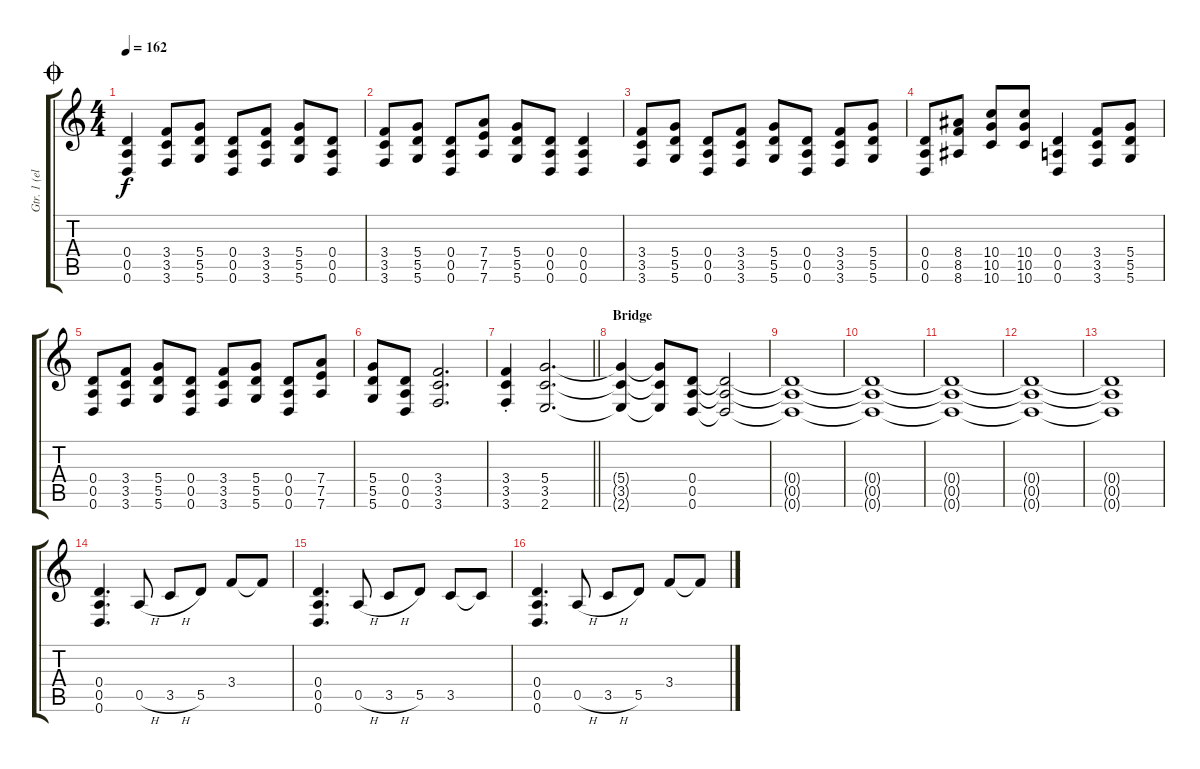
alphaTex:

\track ("Gtr. 1 (elec. w/dist.)" "Gtr. 1 (el") {instrument distortionguitar}
\staff {score tabs}
\tuning (E4 B3 G3 D3 A2 D2) {hide}
\ts (4 4)
\jump coda
\tempo 162
\clef g2
\ks c
(0.4 0.5 0.6).4{dy f} (3.4 3.5 3.6).8 (5.4 5.5 5.6).8 (0.4 0.5 0.6).8 (3.4 3.5 3.6).8 (5.4 5.5 5.6).8 (0.4 0.5 0.6).8 |
(3.4 3.5 3.6).8 (5.4 5.5 5.6).8 (0.4 0.5 0.6).8 (7.4 7.5 7.6).8 (5.4 5.5 5.6).8 (0.4 0.5 0.6).8 (0.4 0.5 0.6).4 |
(3.4 3.5 3.6).8 (5.4 5.5 5.6).8 (0.4 0.5 0.6).8 (3.4 3.5 3.6).8 (5.4 5.5 5.6).8 (0.4 0.5 0.6).8 (3.4 3.5 3.6).8 (5.4 5.5 5.6).8 |
(0.4 0.5 0.6).8 (8.4 8.5 8.6).8 (10.4 10.5 10.6).8 (10.4 10.5 10.6).8 (0.4 0.5 0.6).4 (3.4 3.5 3.6).8 (5.4 5.5 5.6).8 |
(0.4 0.5 0.6).8 (3.4 3.5 3.6).8 (5.4 5.5 5.6).8 (0.4 0.5 0.6).8 (3.4 3.5 3.6).8 (5.4 5.5 5.6).8 (0.4 0.5 0.6).8 (7.4 7.5 7.6).8 |
(5.4 5.5 5.6).8 (0.4 0.5 0.6).8 (3.4 3.5 3.6).2{d} |
\barLineRight lightlight
(3.4{st} 3.5{st} 3.6{st}).4 (5.4 3.5 2.6).2{d} |
\section ("" "Bridge")
(5.4{t} 3.5{t} 2.6{t}).4 (5.4{t} 3.5{t} 2.6{t}).8 (0.4 0.5 0.6).8 (0.4{t} 0.5{t} 0.6{t}).2 |
(0.4{t} 0.5{t} 0.6{t}).1 |
(0.4{t} 0.5{t} 0.6{t}).1 |
(0.4{t} 0.5{t} 0.6{t}).1 |
(0.4{t} 0.5{t} 0.6{t}).1 |
(0.4{t} 0.5{t} 0.6{t}).1 |
(0.4 0.5 0.6).4{d} 0.5{h}.8 3.5{h}.8 5.5.8 3.4.8 3.4{t}.8 |
(0.4 0.5 0.6).4{d} 0.5{h}.8 3.5{h}.8 5.5.8 3.5.8 3.5{t}.8 |
(0.4 0.5 0.6).4{d} 0.5{h}.8 3.5{h}.8 5.5.8 3.4.8 3.4{t}.8
